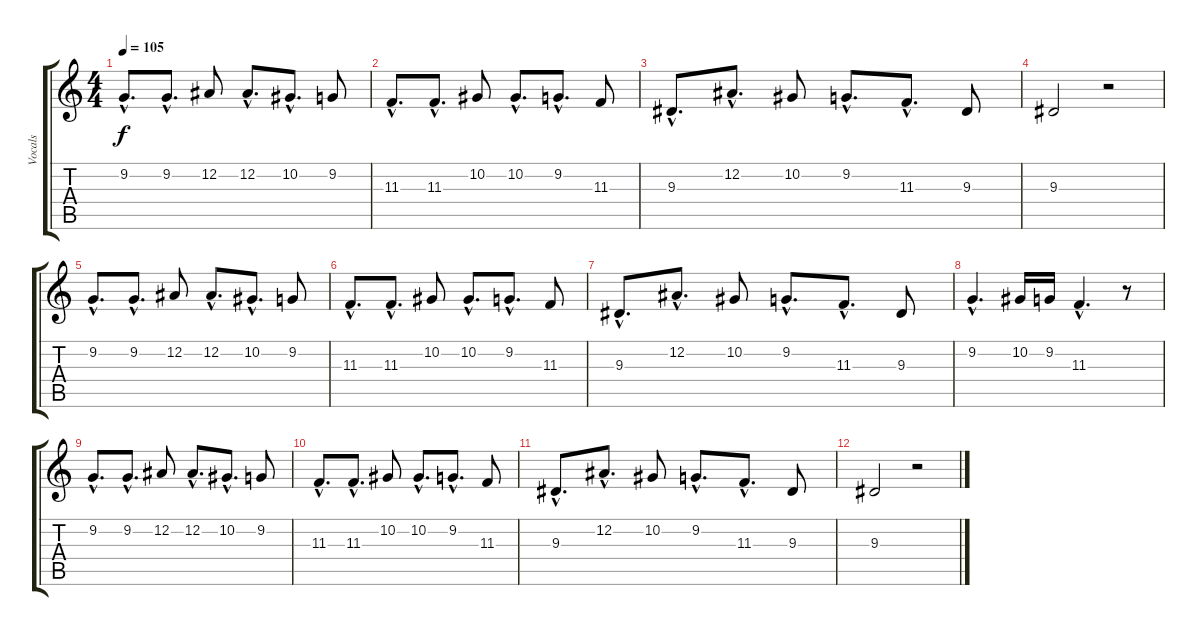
\track ("Vocals" "Vocals") {instrument lead3calliope}
\staff {score tabs}
\tuning (Eb4 Bb3 Gb3 Db3 Ab2 Eb2) {hide}
\ts (4 4)
\tempo 105
\clef g2
\ks c
9.2{hac}.8{d dy f} 9.2{hac}.8{d} 12.2.8 12.2{hac}.8{d} 10.2{hac}.8{d} 9.2.8 |
11.3{hac}.8{d} 11.3{hac}.8{d} 10.2.8 10.2{hac}.8{d} 9.2{hac}.8{d} 11.3.8 |
9.3{hac}.8{d} 12.2{hac}.8{d} 10.2.8 9.2{hac}.8{d} 11.3{hac}.8{d} 9.3.8 |
9.3.2 r.2 |
9.2{hac}.8{d} 9.2{hac}.8{d} 12.2.8 12.2{hac}.8{d} 10.2{hac}.8{d} 9.2.8 |
11.3{hac}.8{d} 11.3{hac}.8{d} 10.2.8 10.2{hac}.8{d} 9.2{hac}.8{d} 11.3.8 |
9.3{hac}.8{d} 12.2{hac}.8{d} 10.2.8 9.2{hac}.8{d} 11.3{hac}.8{d} 9.3.8 |
9.2{hac}.4{d} 10.2.16 9.2.16 11.3{hac}.4{d} r.8 |
9.2{hac}.8{d} 9.2{hac}.8{d} 12.2.8 12.2{hac}.8{d} 10.2{hac}.8{d} 9.2.8 |
11.3{hac}.8{d} 11.3{hac}.8{d} 10.2.8 10.2{hac}.8{d} 9.2{hac}.8{d} 11.3.8 |
9.3{hac}.8{d} 12.2{hac}.8{d} 10.2.8 9.2{hac}.8{d} 11.3{hac}.8{d} 9.3.8 |
9.3.2 r.2
